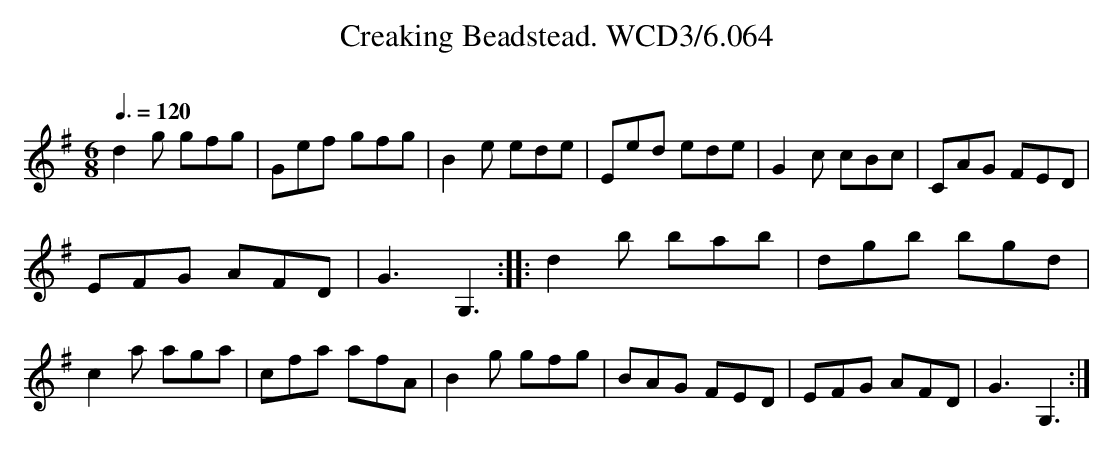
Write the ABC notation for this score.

X:1
T:Creaking Beadstead. WCD3/6.064
O:
M:6/8
L:1/8
Q:3/8=120
K:G
d2 g gfg|Gef gfg|B2 e ede|Eed ede|G2 c cBc|CAG FED|
EFG AFD|G3 G,3::d2 b bab|dgb bgd|
c2 a aga|cfa afA|B2 g gfg|BAG FED|EFG AFD|G3 G,3:|
